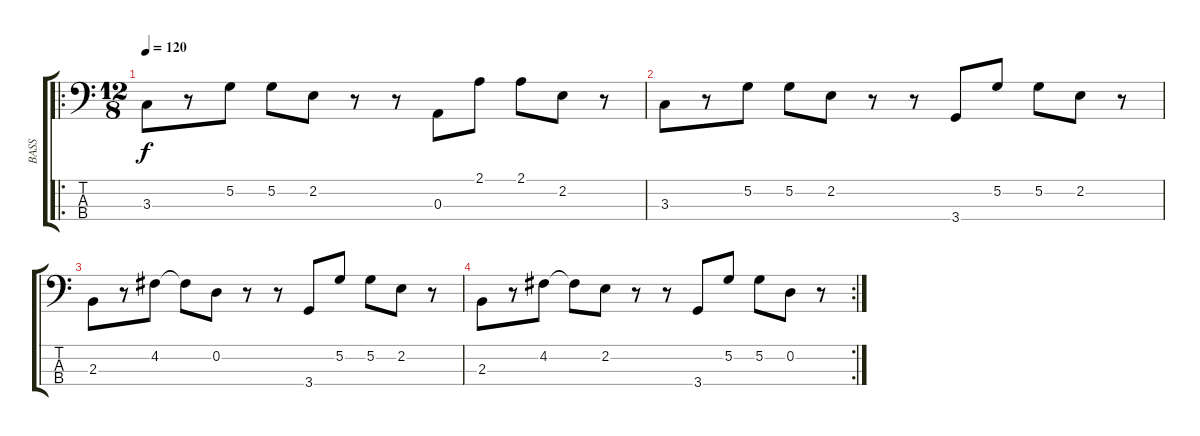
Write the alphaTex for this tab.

\track ("BASS" "BASS") {instrument electricbasspick}
\staff {score tabs}
\tuning (G2 D2 A1 E1) {hide}
\ro
\ts (12 8)
\tempo 120
\clef f4
\ks c
3.3.8{dy f instrument electricbasspick} r.8 5.2.8 5.2.8 2.2.8 r.8 r.8 0.3.8 2.1.8 2.1.8 2.2.8 r.8 |
3.3.8 r.8 5.2.8 5.2.8 2.2.8 r.8 r.8 3.4.8 5.2.8 5.2.8 2.2.8 r.8 |
2.3.8 r.8 4.2.8 4.2{t}.8 0.2.8 r.8 r.8 3.4.8 5.2.8 5.2.8 2.2.8 r.8 |
\rc 2
2.3.8 r.8 4.2.8 4.2{t}.8 2.2.8 r.8 r.8 3.4.8 5.2.8 5.2.8 0.2.8 r.8
